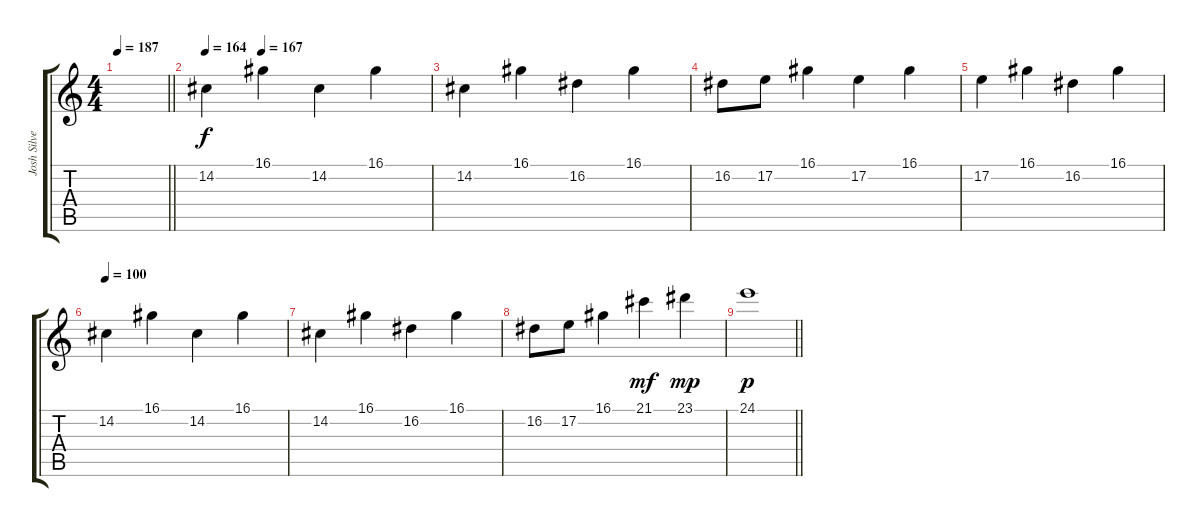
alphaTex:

\track ("Josh Silver" "Josh Silve") {instrument harpsichord}
\staff {score tabs}
\tuning (E4 B3 G3 D3 A2 E2) {hide}
\ts (4 4)
\tempo 187
\clef g2
\barLineRight lightlight
\ks c
|
\tempo 164
\tempo (167 0.25)
14.2.4{volume 10 instrument harpsichord} 16.1.4 14.2.4 16.1.4 |
14.2.4 16.1.4 16.2.4 16.1.4 |
16.2.8 17.2.8 16.1.4 17.2.4 16.1.4 |
17.2.4 16.1.4 16.2.4 16.1.4 |
\tempo 100
14.2.4 16.1.4 14.2.4 16.1.4 |
14.2.4 16.1.4 16.2.4 16.1.4 |
16.2.8 17.2.8 16.1.4 21.1.4{dy mf} 23.1.4{dy mp} |
\barLineRight lightlight
24.1.1{dy p}
